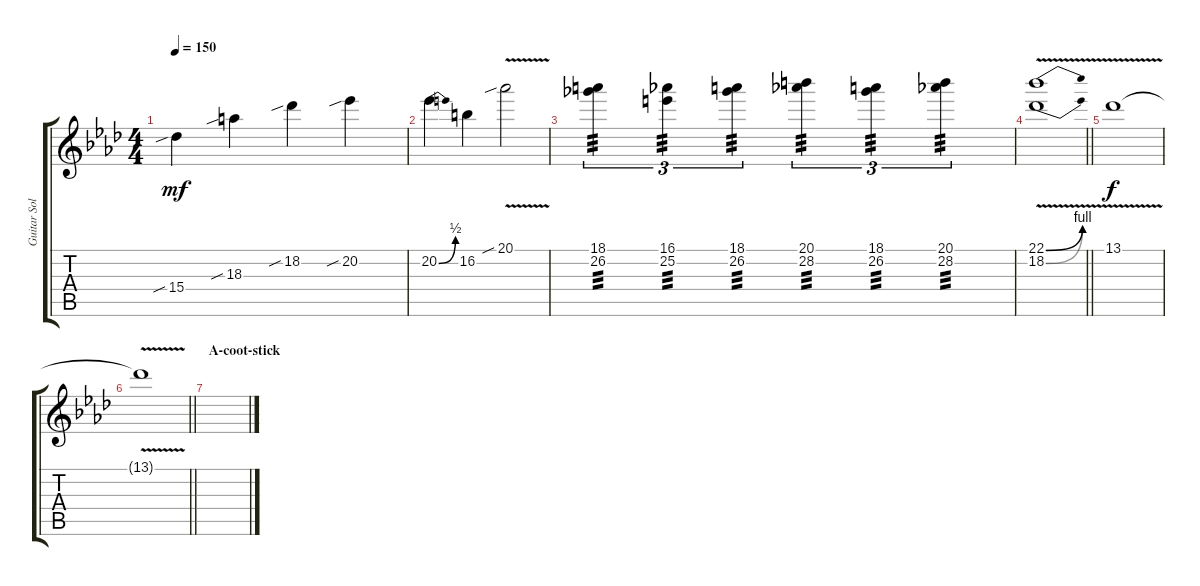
\track ("Guitar Solo" "Guitar Sol") {instrument distortionguitar}
\staff {score tabs}
\tuning (C4 G3 Eb3 Bb2 F2 C2) {hide}
\ts (4 4)
\tempo 150
\clef g2
\ks fminor
15.4{sib}.4{dy mf} 18.3{sib}.4 18.2{sib}.4 20.2{sib}.4 |
20.2{be (bend 0 0 60 2)}.4 16.2.4 20.1{v sib}.2 |
(18.1 26.2).4{tu (3 2) tp 3} (16.1 25.2).4{tu (3 2) tp 3} (18.1 26.2).4{tu (3 2) tp 3} (20.1 28.2).4{tu (3 2) tp 3} (18.1 26.2).4{tu (3 2) tp 3} (20.1 28.2).4{tu (3 2) tp 3} |
\barLineRight lightlight
(22.1{be (bend 0 0 60 4) v} 18.2{be (bend 0 0 60 4) v}).1 |
13.1{v}.1{dy f} |
\barLineRight lightlight
13.1{t}.1 |
\section ("" "A-coot-stick")
